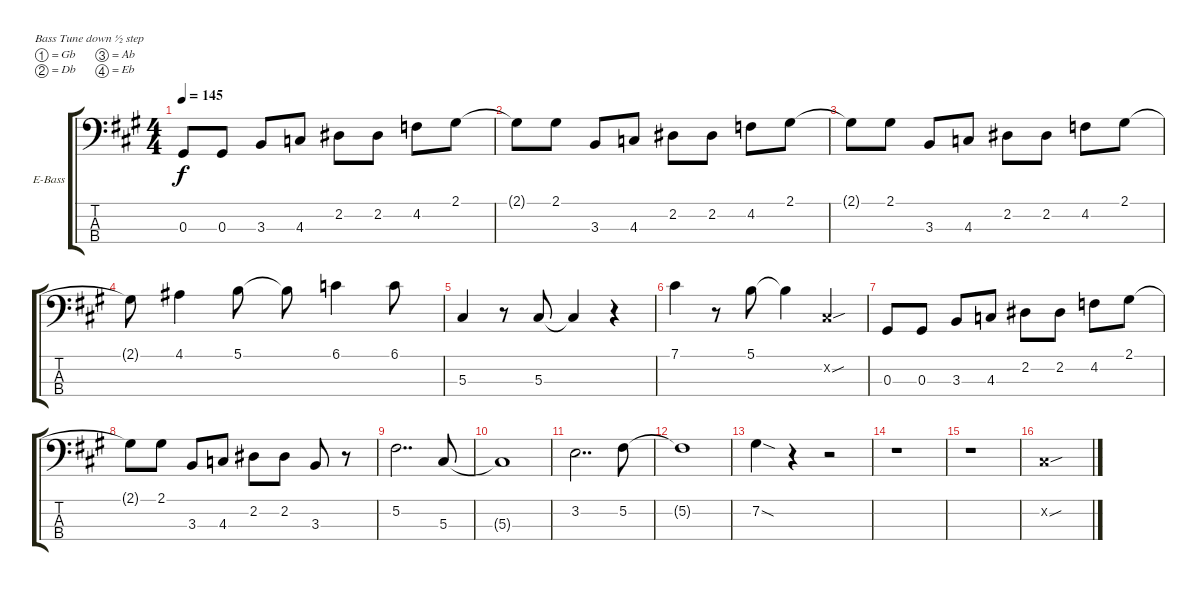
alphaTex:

\bracketExtendMode groupsimilarinstruments
\firstSystemTrackNameOrientation horizontal
\otherSystemsTrackNameOrientation horizontal
\track ("Bass" "E-Bass") {instrument electricbasspick}
\staff {score tabs}
\tuning (Gb2 Db2 Ab1 Eb1)
\ts (4 4)
\tempo 145
\clef f4
\scale
1.07062
\ks a
0.3.8{dy f} 0.3.8 3.3.8 4.3.8 2.2.8 2.2.8 4.2.8 2.1.8 |
\scale
0.929382 2.1{t}.8 2.1.8 3.3.8 4.3.8 2.2.8 2.2.8 4.2.8 2.1.8 |
\scale
1.07062 2.1{t}.8 2.1.8 3.3.8 4.3.8 2.2.8 2.2.8 4.2.8 2.1.8 |
\scale
0.929382 2.1{t}.8 4.1.4 5.1.8 5.1{t}.8 6.1.4 6.1.8 |
\scale
1.07062 5.3.4 r.8 5.3.8 5.3{t}.4 r.4 |
\scale
0.929382 7.1.4 r.8 5.1.8 5.1{t}.4 0.2{sou x}.4 |
\scale
1.07062 0.3.8 0.3.8 3.3.8 4.3.8 2.2.8 2.2.8 4.2.8 2.1.8 |
\scale
0.929382 2.1{t}.8 2.1.8 3.3.8 4.3.8 2.2.8 2.2.8 3.3.8 r.8 |
\scale
1.07062 5.2.2{dd} 5.3.8 |
\scale
0.929382 5.3{t}.1 |
\scale
1.07062 3.2.2{dd} 5.2.8 |
\scale
0.929382 5.2{t}.1 |
\scale
1.07062 7.2{sod}.4 r.4 r.2 |
\scale
0.929382 r.1 |
\scale
1.07062 r.1 |
\scale
0.929382 0.2{sou x}.1
